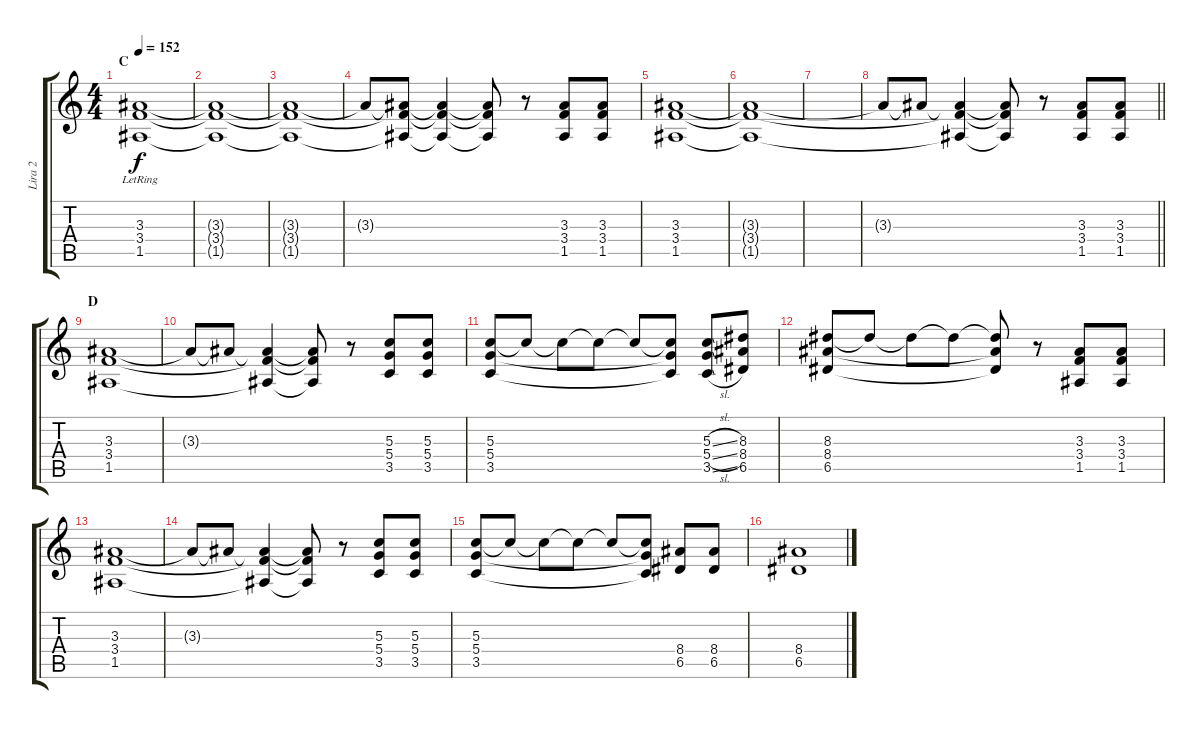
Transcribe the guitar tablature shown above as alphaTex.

\track ("Lira 2" "Lira 2") {instrument distortionguitar}
\staff {score tabs}
\tuning (E4 B3 G3 D3 A2 E2) {hide}
\ts (4 4)
\section ("" "C")
\tempo 152
\clef g2
\ks c
(3.3{lr} 3.4{lr} 1.5{lr}).1{dy f} |
(3.3{t} 3.4{t} 1.5{t}).1 |
(3.3{t} 3.4{t} 1.5{t}).1 |
3.3{t}.8 (3.3{t} 3.4{t} 1.5{t}).8 (3.3{t} 3.4{t} 1.5{t}).4 (3.3{t} 3.4{t} 1.5{t}).8 r.8 (3.3 3.4 1.5).8 (3.3 3.4 1.5).8 |
(3.3 3.4 1.5).1 |
(3.3{t} 3.4{t} 1.5{t}).1 |
|
\barLineRight lightlight
3.3{t}.8 3.3{t}.8 (3.3{t} 3.4{t} 1.5{t}).4 (3.3{t} 3.4{t} 1.5{t}).8 r.8 (3.3 3.4 1.5).8 (3.3 3.4 1.5).8 |
\section ("" "D")
(3.3 3.4 1.5).1 |
3.3{t}.8 3.3{t}.8 (3.3{t} 3.4{t} 1.5{t}).4 (3.3{t} 3.4{t} 1.5{t}).8 r.8 (5.3 5.4 3.5).8 (5.3 5.4 3.5).8 |
(5.3 5.4 3.5).8 5.3{t}.8 5.3{t}.8 5.3{t}.8 5.3{t}.8 (5.3{t} 5.4{t} 3.5{t}).8 (5.3{sl} 5.4{sl} 3.5{sl}).8 (8.3 8.4 6.5).8 |
(8.3 8.4 6.5).8 8.3{t}.8 8.3{t}.8 8.3{t}.8 (8.3{t} 8.4{t} 6.5{t}).8 r.8 (3.3 3.4 1.5).8 (3.3 3.4 1.5).8 |
(3.3 3.4 1.5).1 |
3.3{t}.8 3.3{t}.8 (3.3{t} 3.4{t} 1.5{t}).4 (3.3{t} 3.4{t} 1.5{t}).8 r.8 (5.3 5.4 3.5).8 (5.3 5.4 3.5).8 |
(5.3 5.4 3.5).8 5.3{t}.8 5.3{t}.8 5.3{t}.8 5.3{t}.8 (5.3{t} 5.4{t} 3.5{t}).8 (8.4 6.5).8 (8.4 6.5).8 |
(8.4 6.5).1
